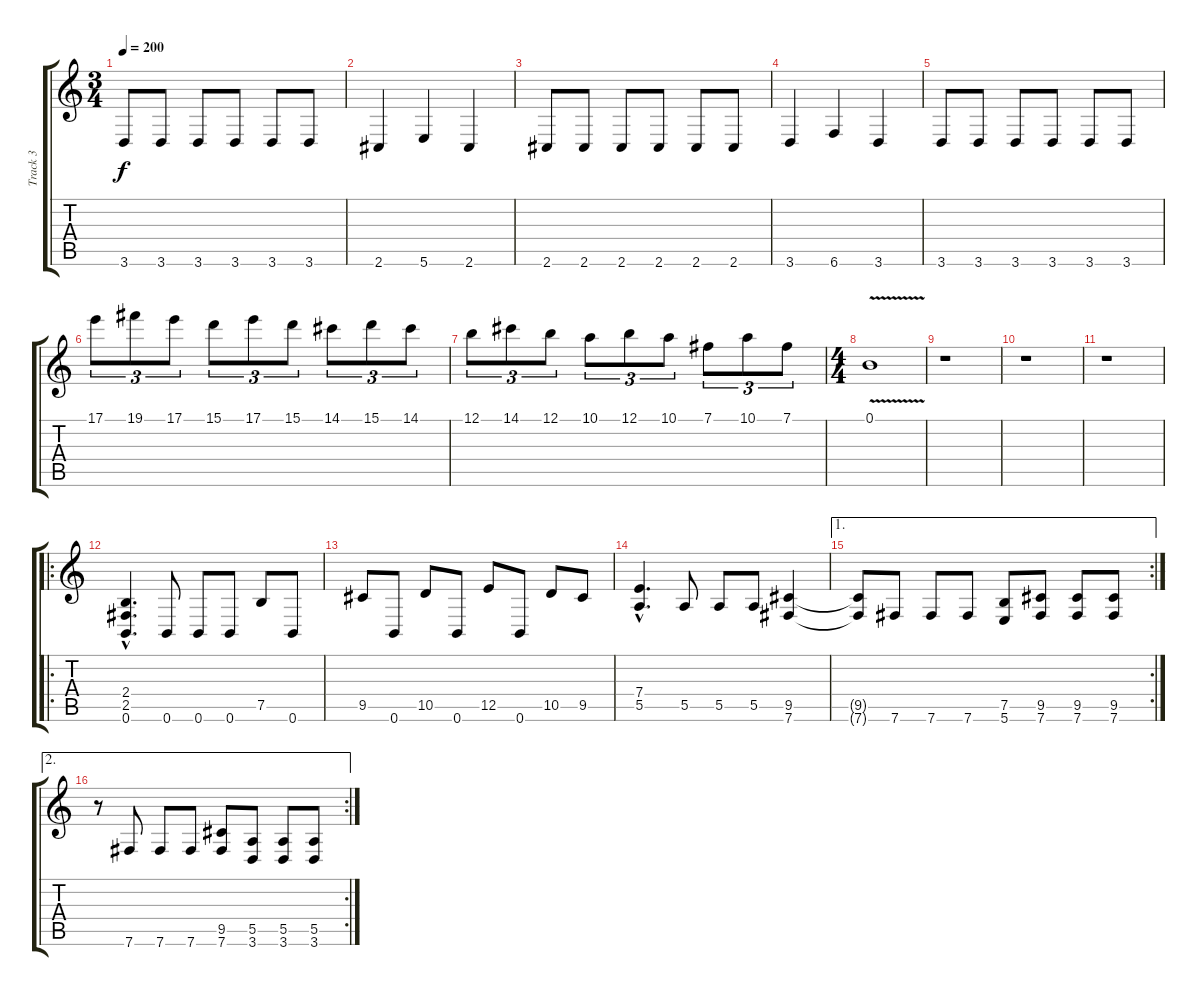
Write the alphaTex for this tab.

\track ("Track 3" "Track 3") {instrument distortionguitar}
\staff {score tabs}
\tuning (B3 Gb3 D3 A2 E2 B1) {hide}
\ts (3 4)
\tempo 200
\clef g2
\ks c
3.6.8{dy f} 3.6.8 3.6.8 3.6.8 3.6.8 3.6.8 |
2.6.4 5.6.4 2.6.4 |
2.6.8 2.6.8 2.6.8 2.6.8 2.6.8 2.6.8 |
3.6.4 6.6.4 3.6.4 |
3.6.8 3.6.8 3.6.8 3.6.8 3.6.8 3.6.8 |
17.1.8{tu (3 2)} 19.1.8{tu (3 2)} 17.1.8{tu (3 2)} 15.1.8{tu (3 2)} 17.1.8{tu (3 2)} 15.1.8{tu (3 2)} 14.1.8{tu (3 2)} 15.1.8{tu (3 2)} 14.1.8{tu (3 2)} |
12.1.8{tu (3 2)} 14.1.8{tu (3 2)} 12.1.8{tu (3 2)} 10.1.8{tu (3 2)} 12.1.8{tu (3 2)} 10.1.8{tu (3 2)} 7.1.8{tu (3 2)} 10.1.8{tu (3 2)} 7.1.8{tu (3 2)} |
\ts (4 4)
0.1{v}.1 |
r.1 |
r.1 |
r.1 |
\ro
(2.4{hac} 2.5{hac} 0.6{hac}).4{d} 0.6.8 0.6.8 0.6.8 7.5.8 0.6.8 |
9.5.8 0.6.8 10.5.8 0.6.8 12.5.8 0.6.8 10.5.8 9.5.8 |
(7.4{hac} 5.5{hac}).4{d} 5.5.8 5.5.8 5.5.8 (9.5 7.6).4 |
\ae 1
\rc 2
(9.5{t} 7.6{t}).8 7.6.8 7.6.8 7.6.8 (7.5 5.6).8 (9.5 7.6).8 (9.5 7.6).8 (9.5 7.6).8 |
\ae 2
\rc 2
r.8 7.6.8 7.6.8 7.6.8 (9.5 7.6).8 (5.5 3.6).8 (5.5 3.6).8 (5.5 3.6).8
